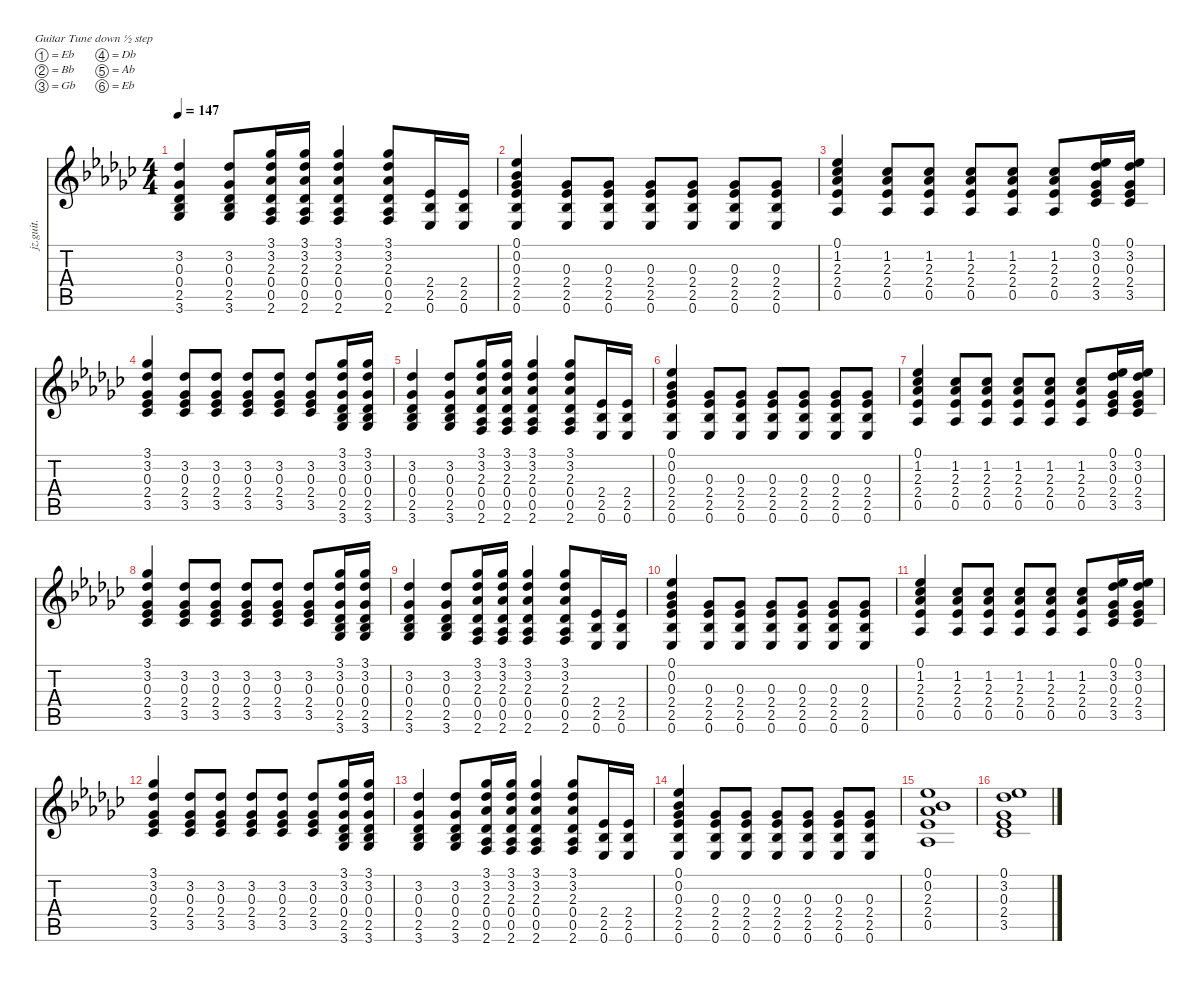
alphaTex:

\defaultSystemsLayout 4
\hideDynamics
\bracketExtendMode nobrackets
\otherSystemsTrackNameOrientation horizontal
\track ("Guitar (Billy)" "jz.guit.") {instrument electricguitarjazz}
\staff {score tabs}
\tuning (Eb4 Bb3 Gb3 Db3 Ab2 Eb2)
\ts (4 4)
\tempo 147
\clef g2
\ks ebminor
(3.2{acc b} 0.3{acc b} 0.4{acc b} 2.5{acc b} 3.6{acc b}).4{dy f beam Up} (3.2{acc b} 0.3{acc b} 0.4{acc b} 2.5{acc b} 3.6{acc b}).8{beam Up} (3.1{acc b} 3.2{acc b} 2.3{acc b} 0.4{acc b} 0.5{acc b} 2.6{acc forcenatural}).16{beam Up} (3.1{acc b} 3.2{acc b} 2.3{acc b} 0.4{acc b} 0.5{acc b} 2.6{acc forcenatural}).16{beam Up} (3.1{acc b} 3.2{acc b} 2.3{acc b} 0.4{acc b} 0.5{acc b} 2.6{acc forcenatural}).4{beam Up} (3.1{acc b} 3.2{acc b} 2.3{acc b} 0.4{acc b} 0.5{acc b} 2.6{acc forcenatural}).8{beam Up} (2.4{acc b} 2.5{acc b} 0.6{acc b}).16{beam Up} (2.4{acc b} 2.5{acc b} 0.6{acc b}).16{beam Up} |
(0.1{acc b} 0.2{acc b} 0.3{acc b} 2.4{acc b} 2.5{acc b} 0.6{acc b}).4{beam Up} (0.3{acc b} 2.4{acc b} 2.5{acc b} 0.6{acc b}).8{beam Up} (0.3{acc b} 2.4{acc b} 2.5{acc b} 0.6{acc b}).8{beam Up} (0.3{acc b} 2.4{acc b} 2.5{acc b} 0.6{acc b}).8{beam Up} (0.3{acc b} 2.4{acc b} 2.5{acc b} 0.6{acc b}).8{beam Up} (0.3{acc b} 2.4{acc b} 2.5{acc b} 0.6{acc b}).8{beam Up} (0.3{acc b} 2.4{acc b} 2.5{acc b} 0.6{acc b}).8{beam Up} |
(0.1{acc b} 1.2{acc b} 2.3{acc b} 2.4{acc b} 0.5{acc b}).4{beam Up} (1.2{acc b} 2.3{acc b} 2.4{acc b} 0.5{acc b}).8{beam Up} (1.2{acc b} 2.3{acc b} 2.4{acc b} 0.5{acc b}).8{beam Up} (1.2{acc b} 2.3{acc b} 2.4{acc b} 0.5{acc b}).8{beam Up} (1.2{acc b} 2.3{acc b} 2.4{acc b} 0.5{acc b}).8{beam Up} (1.2{acc b} 2.3{acc b} 2.4{acc b} 0.5{acc b}).8{beam Up} (0.1{acc b} 3.2{acc b} 0.3{acc b} 2.4{acc b} 3.5{acc b}).16{beam Up} (0.1{acc b} 3.2{acc b} 0.3{acc b} 2.4{acc b} 3.5{acc b}).16{beam Up} |
(3.1{acc b} 3.2{acc b} 0.3{acc b} 2.4{acc b} 3.5{acc b}).4{beam Up} (3.2{acc b} 0.3{acc b} 2.4{acc b} 3.5{acc b}).8{beam Up} (3.2{acc b} 0.3{acc b} 2.4{acc b} 3.5{acc b}).8{beam Up} (3.2{acc b} 0.3{acc b} 2.4{acc b} 3.5{acc b}).8{beam Up} (3.2{acc b} 0.3{acc b} 2.4{acc b} 3.5{acc b}).8{beam Up} (3.2{acc b} 0.3{acc b} 2.4{acc b} 3.5{acc b}).8{beam Up} (3.1{acc b} 3.2{acc b} 0.3{acc b} 0.4{acc b} 2.5{acc b} 3.6{acc b}).16{beam Up} (3.1{acc b} 3.2{acc b} 0.3{acc b} 0.4{acc b} 2.5{acc b} 3.6{acc b}).16{beam Up} |
(3.2{acc b} 0.3{acc b} 0.4{acc b} 2.5{acc b} 3.6{acc b}).4{beam Up} (3.2{acc b} 0.3{acc b} 0.4{acc b} 2.5{acc b} 3.6{acc b}).8{beam Up} (3.1{acc b} 3.2{acc b} 2.3{acc b} 0.4{acc b} 0.5{acc b} 2.6{acc forcenatural}).16{beam Up} (3.1{acc b} 3.2{acc b} 2.3{acc b} 0.4{acc b} 0.5{acc b} 2.6{acc forcenatural}).16{beam Up} (3.1{acc b} 3.2{acc b} 2.3{acc b} 0.4{acc b} 0.5{acc b} 2.6{acc forcenatural}).4{beam Up} (3.1{acc b} 3.2{acc b} 2.3{acc b} 0.4{acc b} 0.5{acc b} 2.6{acc forcenatural}).8{beam Up} (2.4{acc b} 2.5{acc b} 0.6{acc b}).16{beam Up} (2.4{acc b} 2.5{acc b} 0.6{acc b}).16{beam Up} |
(0.1{acc b} 0.2{acc b} 0.3{acc b} 2.4{acc b} 2.5{acc b} 0.6{acc b}).4{beam Up} (0.3{acc b} 2.4{acc b} 2.5{acc b} 0.6{acc b}).8{beam Up} (0.3{acc b} 2.4{acc b} 2.5{acc b} 0.6{acc b}).8{beam Up} (0.3{acc b} 2.4{acc b} 2.5{acc b} 0.6{acc b}).8{beam Up} (0.3{acc b} 2.4{acc b} 2.5{acc b} 0.6{acc b}).8{beam Up} (0.3{acc b} 2.4{acc b} 2.5{acc b} 0.6{acc b}).8{beam Up} (0.3{acc b} 2.4{acc b} 2.5{acc b} 0.6{acc b}).8{beam Up} |
(0.1{acc b} 1.2{acc b} 2.3{acc b} 2.4{acc b} 0.5{acc b}).4{beam Up} (1.2{acc b} 2.3{acc b} 2.4{acc b} 0.5{acc b}).8{beam Up} (1.2{acc b} 2.3{acc b} 2.4{acc b} 0.5{acc b}).8{beam Up} (1.2{acc b} 2.3{acc b} 2.4{acc b} 0.5{acc b}).8{beam Up} (1.2{acc b} 2.3{acc b} 2.4{acc b} 0.5{acc b}).8{beam Up} (1.2{acc b} 2.3{acc b} 2.4{acc b} 0.5{acc b}).8{beam Up} (0.1{acc b} 3.2{acc b} 0.3{acc b} 2.4{acc b} 3.5{acc b}).16{beam Up} (0.1{acc b} 3.2{acc b} 0.3{acc b} 2.4{acc b} 3.5{acc b}).16{beam Up} |
(3.1{acc b} 3.2{acc b} 0.3{acc b} 2.4{acc b} 3.5{acc b}).4{beam Up} (3.2{acc b} 0.3{acc b} 2.4{acc b} 3.5{acc b}).8{beam Up} (3.2{acc b} 0.3{acc b} 2.4{acc b} 3.5{acc b}).8{beam Up} (3.2{acc b} 0.3{acc b} 2.4{acc b} 3.5{acc b}).8{beam Up} (3.2{acc b} 0.3{acc b} 2.4{acc b} 3.5{acc b}).8{beam Up} (3.2{acc b} 0.3{acc b} 2.4{acc b} 3.5{acc b}).8{beam Up} (3.1{acc b} 3.2{acc b} 0.3{acc b} 0.4{acc b} 2.5{acc b} 3.6{acc b}).16{beam Up} (3.1{acc b} 3.2{acc b} 0.3{acc b} 0.4{acc b} 2.5{acc b} 3.6{acc b}).16{beam Up} |
(3.2{acc b} 0.3{acc b} 0.4{acc b} 2.5{acc b} 3.6{acc b}).4{beam Up} (3.2{acc b} 0.3{acc b} 0.4{acc b} 2.5{acc b} 3.6{acc b}).8{beam Up} (3.1{acc b} 3.2{acc b} 2.3{acc b} 0.4{acc b} 0.5{acc b} 2.6{acc forcenatural}).16{beam Up} (3.1{acc b} 3.2{acc b} 2.3{acc b} 0.4{acc b} 0.5{acc b} 2.6{acc forcenatural}).16{beam Up} (3.1{acc b} 3.2{acc b} 2.3{acc b} 0.4{acc b} 0.5{acc b} 2.6{acc forcenatural}).4{beam Up} (3.1{acc b} 3.2{acc b} 2.3{acc b} 0.4{acc b} 0.5{acc b} 2.6{acc forcenatural}).8{beam Up} (2.4{acc b} 2.5{acc b} 0.6{acc b}).16{beam Up} (2.4{acc b} 2.5{acc b} 0.6{acc b}).16{beam Up} |
(0.1{acc b} 0.2{acc b} 0.3{acc b} 2.4{acc b} 2.5{acc b} 0.6{acc b}).4{beam Up} (0.3{acc b} 2.4{acc b} 2.5{acc b} 0.6{acc b}).8{beam Up} (0.3{acc b} 2.4{acc b} 2.5{acc b} 0.6{acc b}).8{beam Up} (0.3{acc b} 2.4{acc b} 2.5{acc b} 0.6{acc b}).8{beam Up} (0.3{acc b} 2.4{acc b} 2.5{acc b} 0.6{acc b}).8{beam Up} (0.3{acc b} 2.4{acc b} 2.5{acc b} 0.6{acc b}).8{beam Up} (0.3{acc b} 2.4{acc b} 2.5{acc b} 0.6{acc b}).8{beam Up} |
(0.1{acc b} 1.2{acc b} 2.3{acc b} 2.4{acc b} 0.5{acc b}).4{beam Up} (1.2{acc b} 2.3{acc b} 2.4{acc b} 0.5{acc b}).8{beam Up} (1.2{acc b} 2.3{acc b} 2.4{acc b} 0.5{acc b}).8{beam Up} (1.2{acc b} 2.3{acc b} 2.4{acc b} 0.5{acc b}).8{beam Up} (1.2{acc b} 2.3{acc b} 2.4{acc b} 0.5{acc b}).8{beam Up} (1.2{acc b} 2.3{acc b} 2.4{acc b} 0.5{acc b}).8{beam Up} (0.1{acc b} 3.2{acc b} 0.3{acc b} 2.4{acc b} 3.5{acc b}).16{beam Up} (0.1{acc b} 3.2{acc b} 0.3{acc b} 2.4{acc b} 3.5{acc b}).16{beam Up} |
(3.1{acc b} 3.2{acc b} 0.3{acc b} 2.4{acc b} 3.5{acc b}).4{beam Up} (3.2{acc b} 0.3{acc b} 2.4{acc b} 3.5{acc b}).8{beam Up} (3.2{acc b} 0.3{acc b} 2.4{acc b} 3.5{acc b}).8{beam Up} (3.2{acc b} 0.3{acc b} 2.4{acc b} 3.5{acc b}).8{beam Up} (3.2{acc b} 0.3{acc b} 2.4{acc b} 3.5{acc b}).8{beam Up} (3.2{acc b} 0.3{acc b} 2.4{acc b} 3.5{acc b}).8{beam Up} (3.1{acc b} 3.2{acc b} 0.3{acc b} 0.4{acc b} 2.5{acc b} 3.6{acc b}).16{beam Up} (3.1{acc b} 3.2{acc b} 0.3{acc b} 0.4{acc b} 2.5{acc b} 3.6{acc b}).16{beam Up} |
(3.2{acc b} 0.3{acc b} 0.4{acc b} 2.5{acc b} 3.6{acc b}).4{beam Up} (3.2{acc b} 0.3{acc b} 0.4{acc b} 2.5{acc b} 3.6{acc b}).8{beam Up} (3.1{acc b} 3.2{acc b} 2.3{acc b} 0.4{acc b} 0.5{acc b} 2.6{acc forcenatural}).16{beam Up} (3.1{acc b} 3.2{acc b} 2.3{acc b} 0.4{acc b} 0.5{acc b} 2.6{acc forcenatural}).16{beam Up} (3.1{acc b} 3.2{acc b} 2.3{acc b} 0.4{acc b} 0.5{acc b} 2.6{acc forcenatural}).4{beam Up} (3.1{acc b} 3.2{acc b} 2.3{acc b} 0.4{acc b} 0.5{acc b} 2.6{acc forcenatural}).8{beam Up} (2.4{acc b} 2.5{acc b} 0.6{acc b}).16{beam Up} (2.4{acc b} 2.5{acc b} 0.6{acc b}).16{beam Up} |
(0.1{acc b} 0.2{acc b} 0.3{acc b} 2.4{acc b} 2.5{acc b} 0.6{acc b}).4{beam Up} (0.3{acc b} 2.4{acc b} 2.5{acc b} 0.6{acc b}).8{beam Up} (0.3{acc b} 2.4{acc b} 2.5{acc b} 0.6{acc b}).8{beam Up} (0.3{acc b} 2.4{acc b} 2.5{acc b} 0.6{acc b}).8{beam Up} (0.3{acc b} 2.4{acc b} 2.5{acc b} 0.6{acc b}).8{beam Up} (0.3{acc b} 2.4{acc b} 2.5{acc b} 0.6{acc b}).8{beam Up} (0.3{acc b} 2.4{acc b} 2.5{acc b} 0.6{acc b}).8{beam Up} |
(0.1{acc b} 0.2{acc b} 2.3{acc b} 2.4{acc b} 0.5{acc b}).1{beam Up} |
(0.1{acc b} 3.2{acc b} 0.3{acc b} 2.4{acc b} 3.5{acc b}).1{beam Up}
